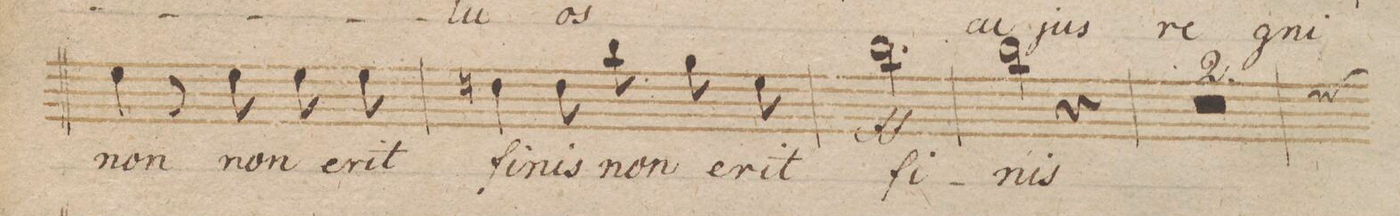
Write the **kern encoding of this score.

**kern	**text	**dynam
*I"Canto.	*	*
*clefC1	*	*
*k[b-]	*	*
*met(c|)	*	*
*M3/4	*	*
4cc\	non	.
8r	.	.
8cc\	non	.
8cc\	e-	.
8cc\	-rit	.
=162	=162	=162
4bn\	fi-	.
8b\	-nis	.
8gg\	non	.
8ee\	e-	.
8cc\	-rit	.
=163	=163	=163
2.gg\	fi-	ff
=164	=164	=164
2gg\	-nis	.
4r	.	.
=165	=165	=165
1.r	.	.
=166	=166	=166
*custos:cc	*	*
=167	=167	=167
*-	*-	*-
